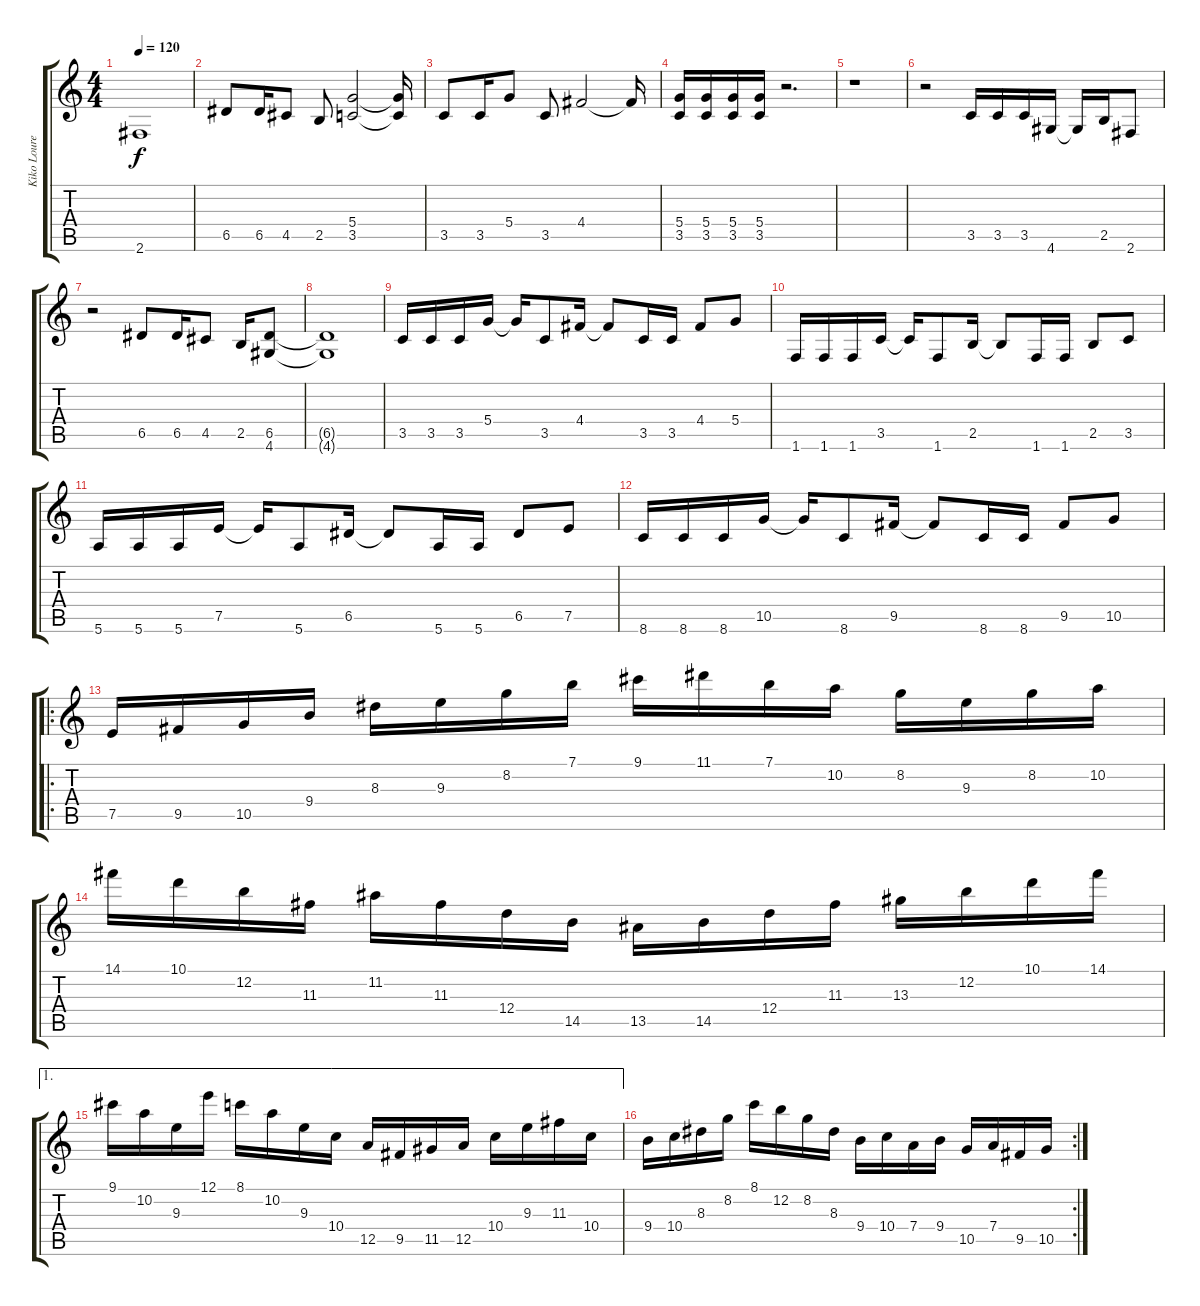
\track ("Kiko Loureiro " "Kiko Loure") {instrument distortionguitar}
\staff {score tabs}
\tuning (E4 B3 G3 D3 A2 E2) {hide}
\ts (4 4)
\tempo 120
\clef g2
\ks c
2.6{t}.1{dy f} |
6.5.8 6.5.16 4.5.8 2.5.8 (5.4 3.5).2 (5.4{t} 3.5{t}).16 |
3.5.8 3.5.16 5.4.8 3.5.8 4.4.2 4.4{t}.16 |
(5.4 3.5).16 (5.4 3.5).16 (5.4 3.5).16 (5.4 3.5).16 r.2{d} |
r.1 |
r.2 3.5.16 3.5.16 3.5.16 4.6.16 4.6{t}.16 2.5.16 2.6.8 |
r.2 6.5.8 6.5.16 4.5.8 2.5.16 (6.5 4.6).8 |
(6.5{t} 4.6{t}).1 |
3.5.16 3.5.16 3.5.16 5.4.16 5.4{t}.16 3.5.8 4.4.16 4.4{t}.8 3.5.16 3.5.16 4.4.8 5.4.8 |
1.6.16 1.6.16 1.6.16 3.5.16 3.5{t}.16 1.6.8 2.5.16 2.5{t}.8 1.6.16 1.6.16 2.5.8 3.5.8 |
5.6.16 5.6.16 5.6.16 7.5.16 7.5{t}.16 5.6.8 6.5.16 6.5{t}.8 5.6.16 5.6.16 6.5.8 7.5.8 |
8.6.16 8.6.16 8.6.16 10.5.16 10.5{t}.16 8.6.8 9.5.16 9.5{t}.8 8.6.16 8.6.16 9.5.8 10.5.8 |
\ro
7.5.16{volume 16} 9.5.16 10.5.16 9.4.16 8.3.16 9.3.16 8.2.16 7.1.16 9.1.16 11.1.16 7.1.16 10.2.16 8.2.16 9.3.16 8.2.16 10.2.16 |
14.1.16{volume 16} 10.1.16 12.2.16 11.3.16 11.2.16 11.3.16 12.4.16 14.5.16 13.5.16 14.5.16 12.4.16 11.3.16 13.3.16 12.2.16 10.1.16 14.1.16 |
\ae 1
9.1.16{volume 16} 10.2.16 9.3.16 12.1.16 8.1.16 10.2.16 9.3.16 10.4.16 12.5.16 9.5.16 11.5.16 12.5.16 10.4.16 9.3.16 11.3.16 10.4.16 |
\rc 2
9.4.16{volume 16} 10.4.16 8.3.16 8.2.16 8.1.16 12.2.16 8.2.16 8.3.16 9.4.16 10.4.16 7.4.16 9.4.16 10.5.16 7.4.16 9.5.16 10.5.16
